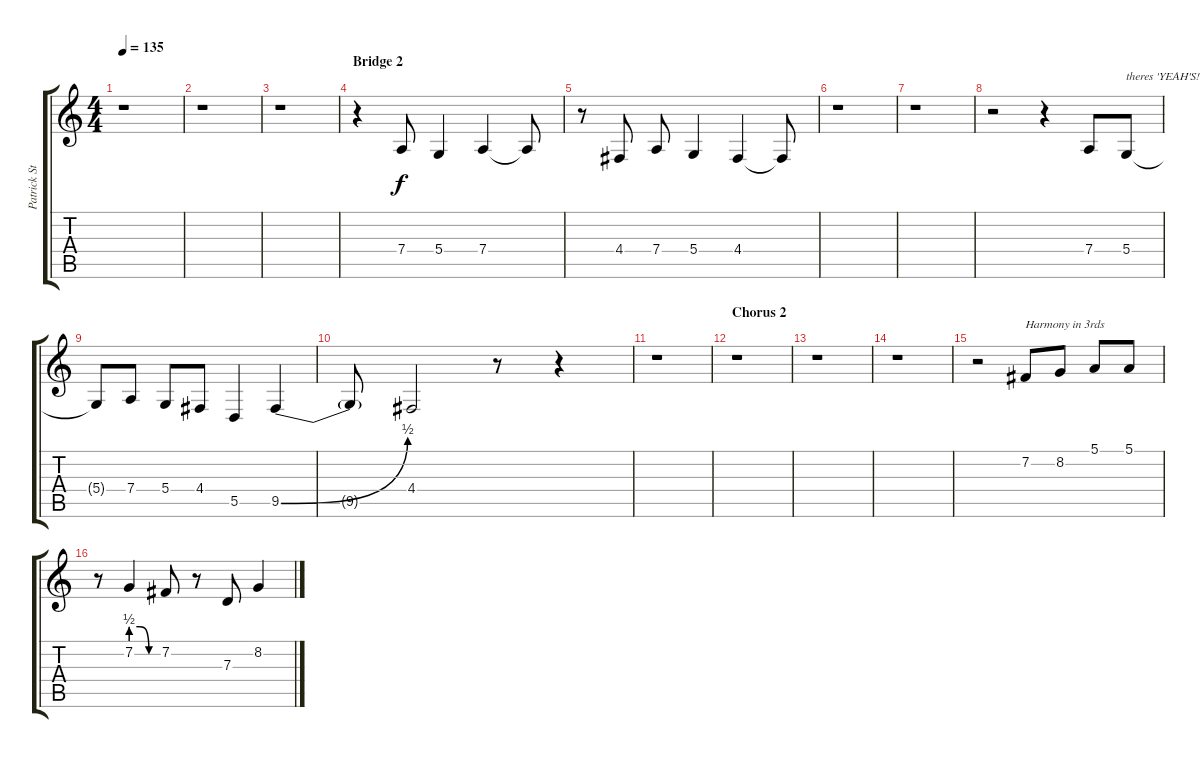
\track ("Patrick Stumph (Backing Vocals and Harmo" "Patrick St") {instrument oboe}
\staff {score tabs}
\tuning (E4 B3 G3 D3 A2 E2) {hide}
\ts (4 4)
\tempo 135
\clef g2
\ks c
r.1{dy f} |
r.1 |
r.1 |
\section ("" "Bridge 2")
r.4 7.4.8 5.4.4 7.4.4 7.4{t}.8 |
r.8 4.4.8 7.4.8 5.4.4 4.4.4 4.4{t}.8 |
r.1 |
r.1 |
r.2 r.4 7.4.8 5.4.8{txt "theres 'YEAH'S!' in here too"} |
5.4{t}.8 7.4.8 5.4.8 4.4.8 5.5.4 9.5{be (bend 0 0 60 2)}.4 |
9.5{t}.8 4.4.2 r.8 r.4 |
r.1 |
\section ("" "Chorus 2")
r.1 |
r.1 |
r.1 |
r.2 7.2.8{txt "Harmony in 3rds"} 8.2.8 5.1.8 5.1.8 |
r.8 7.2{be (custom 0 2 20 2 40 0 60 0)}.4 7.2.8 r.8 7.3.8 8.2.4
